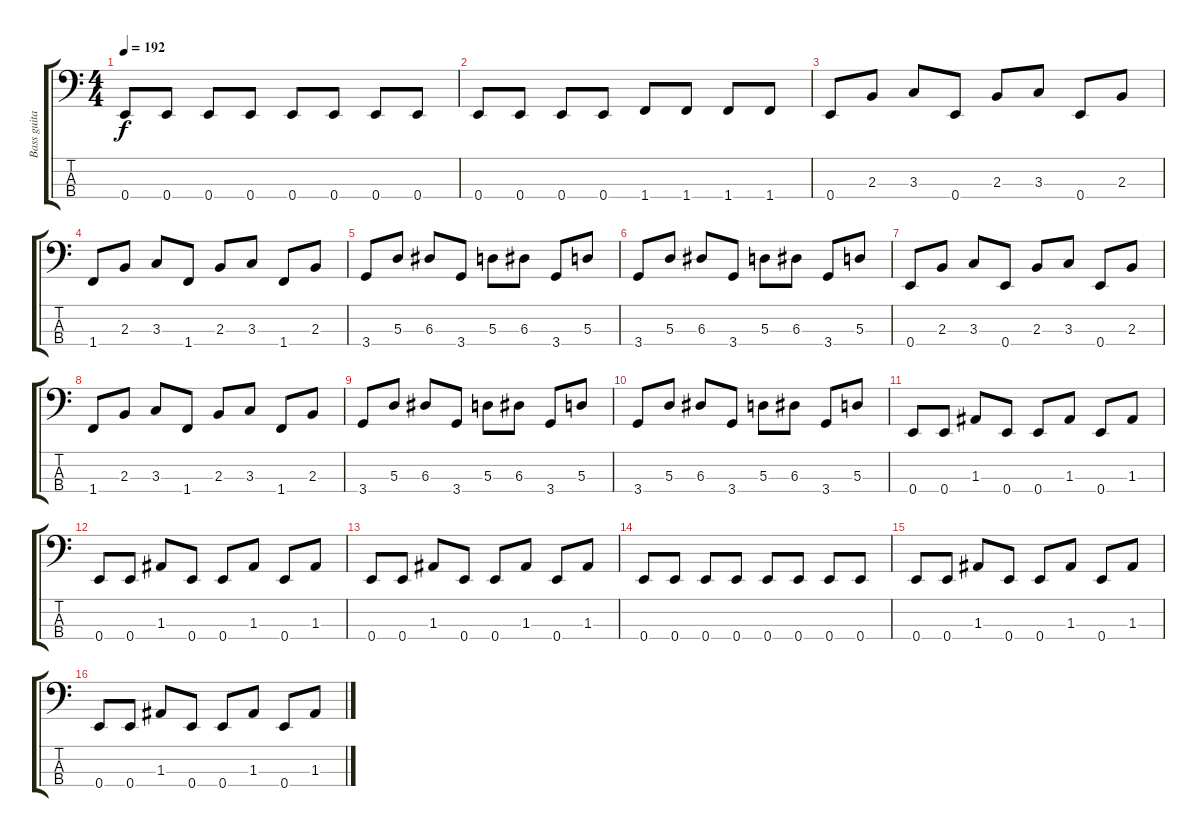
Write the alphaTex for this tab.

\track ("Bass guitar" "Bass guita") {instrument electricbassfinger}
\staff {score tabs}
\tuning (G2 D2 A1 E1) {hide}
\ts (4 4)
\tempo 192
\clef f4
\ks c
0.4.8{dy f} 0.4.8 0.4.8 0.4.8 0.4.8 0.4.8 0.4.8 0.4.8 |
0.4.8 0.4.8 0.4.8 0.4.8 1.4.8 1.4.8 1.4.8 1.4.8 |
0.4.8 2.3.8 3.3.8 0.4.8 2.3.8 3.3.8 0.4.8 2.3.8 |
1.4.8 2.3.8 3.3.8 1.4.8 2.3.8 3.3.8 1.4.8 2.3.8 |
3.4.8 5.3.8 6.3.8 3.4.8 5.3.8 6.3.8 3.4.8 5.3.8 |
3.4.8 5.3.8 6.3.8 3.4.8 5.3.8 6.3.8 3.4.8 5.3.8 |
0.4.8 2.3.8 3.3.8 0.4.8 2.3.8 3.3.8 0.4.8 2.3.8 |
1.4.8 2.3.8 3.3.8 1.4.8 2.3.8 3.3.8 1.4.8 2.3.8 |
3.4.8 5.3.8 6.3.8 3.4.8 5.3.8 6.3.8 3.4.8 5.3.8 |
3.4.8 5.3.8 6.3.8 3.4.8 5.3.8 6.3.8 3.4.8 5.3.8 |
0.4.8 0.4.8 1.3.8 0.4.8 0.4.8 1.3.8 0.4.8 1.3.8 |
0.4.8 0.4.8 1.3.8 0.4.8 0.4.8 1.3.8 0.4.8 1.3.8 |
0.4.8 0.4.8 1.3.8 0.4.8 0.4.8 1.3.8 0.4.8 1.3.8 |
0.4.8 0.4.8 0.4.8 0.4.8 0.4.8 0.4.8 0.4.8 0.4.8 |
0.4.8 0.4.8 1.3.8 0.4.8 0.4.8 1.3.8 0.4.8 1.3.8 |
0.4.8 0.4.8 1.3.8 0.4.8 0.4.8 1.3.8 0.4.8 1.3.8
